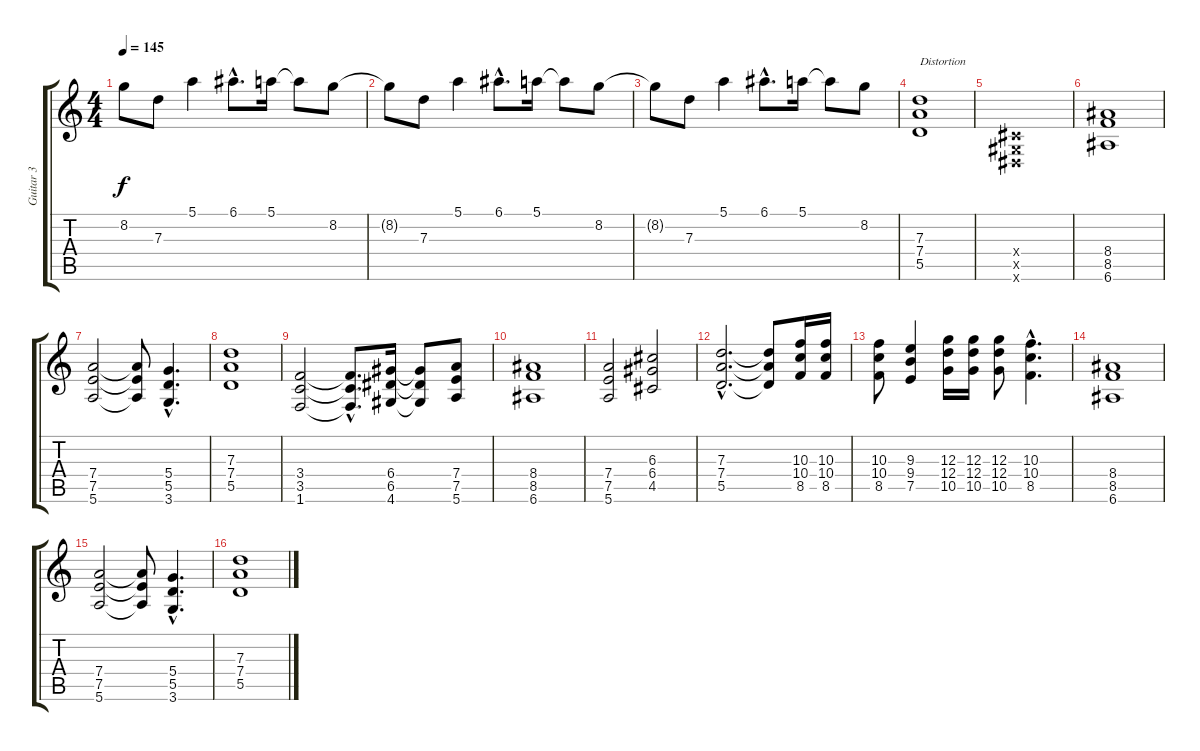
\track ("Guitar 3" "Guitar 3") {instrument electricguitarclean}
\staff {score tabs}
\tuning (E4 B3 G3 D3 A2 E2) {hide}
\ts (4 4)
\tempo 145
\clef g2
\ks c
8.2{t}.8{dy f} 7.3.8 5.1.4 6.1{hac}.8{d} 5.1.16 5.1{t}.8 8.2.8 |
8.2{t}.8 7.3.8 5.1.4 6.1{hac}.8{d} 5.1.16 5.1{t}.8 8.2.8 |
8.2{t}.8 7.3.8 5.1.4 6.1{hac}.8{d} 5.1.16 5.1{t}.8 8.2.8 |
(7.3 7.4 5.5).1{txt "Distortion" volume 12 instrument distortionguitar} |
(-1.4{x} -1.5{x} -1.6{x}).1 |
(8.4 8.5 6.6).1 |
(7.4 7.5 5.6).2 (7.4{t} 7.5{t} 5.6{t}).8 (5.4{hac} 5.5{hac} 3.6{hac}).4{d} |
(7.3 7.4 5.5).1 |
(3.4 3.5 1.6).2 (3.4{hac t} 3.5{hac t} 1.6{hac t}).8{d} (6.4 6.5 4.6).16 (6.4{t} 6.5{t} 4.6{t}).8 (7.4 7.5 5.6).8 |
(8.4 8.5 6.6).1 |
(7.4 7.5 5.6).2 (6.3 6.4 4.5).2 |
(7.3{hac} 7.4{hac} 5.5{hac}).2{d} (7.3{t} 7.4{t} 5.5{t}).8 (10.3 10.4 8.5).16 (10.3 10.4 8.5).16 |
(10.3 10.4 8.5).8 (9.3 9.4 7.5).4 (12.3 12.4 10.5).16 (12.3 12.4 10.5).16 (12.3 12.4 10.5).8 (10.3{hac} 10.4{hac} 8.5{hac}).4{d} |
(8.4 8.5 6.6).1 |
(7.4 7.5 5.6).2 (7.4{t} 7.5{t} 5.6{t}).8 (5.4{hac} 5.5{hac} 3.6{hac}).4{d} |
(7.3 7.4 5.5).1
